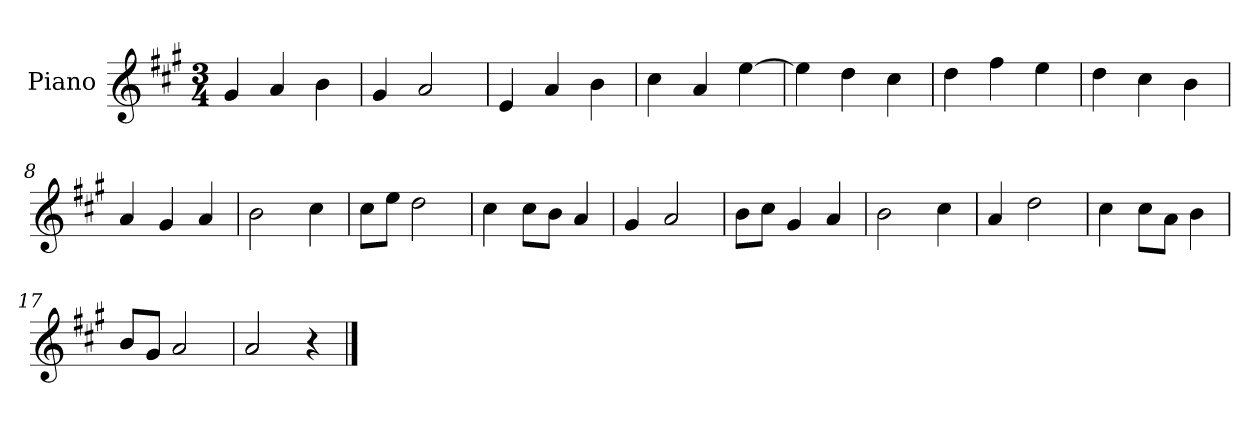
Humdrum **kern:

**kern
*part1
*staff1
*I"Piano
*I'P-no
*clefG2
*k[f#c#g#]
*M3/4
*MM178
=1
4g#/
4a/
4b\
=2
4g#/
2a/
=3
4e/
4a/
4b\
=4
4cc#\
4a/
[4ee\
=5
4ee\]
4dd\
4cc#\
=6
4dd\
4ff#\
4ee\
=7
4dd\
4cc#\
4b\
=8
4a/
4g#/
4a/
=9
2b\
4cc#\
=10
8cc#\L
8ee\J
2dd\
!!LO:LB:g=z
=11
4cc#\
8cc#\L
8b\J
4a/
=12
4g#/
2a/
=13
8b\L
8cc#\J
4g#/
4a/
=14
2b\
4cc#\
=15
4a/
2dd\
=16
4cc#\
8cc#\L
8a\J
4b\
=17
8b/L
8g#/J
2a/
=18
2a/
4r
==
*-
